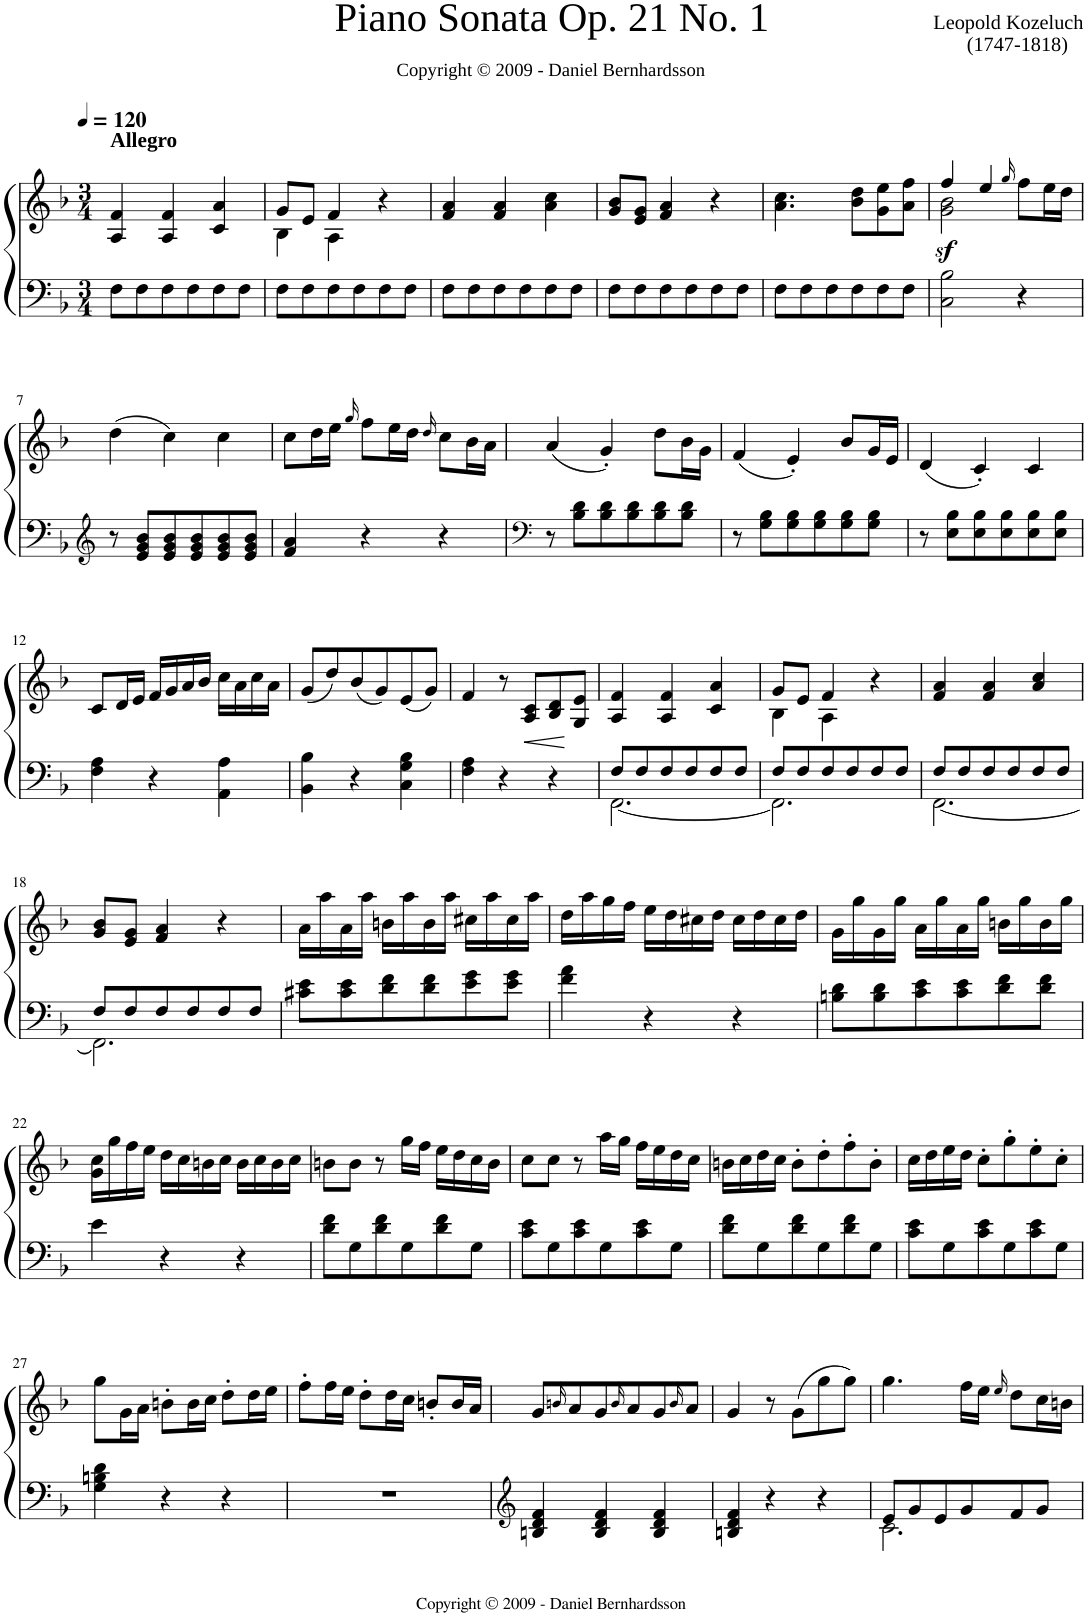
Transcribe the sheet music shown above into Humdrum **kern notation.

**kern	**kern	**dynam
*part1	*part1	*part1
*staff2	*staff1	*staff1/2
*I"Piano	*	*
*I'Pno.	*	*
*clefF4	*clefG2	*
*k[b-]	*k[b-]	*
*F:	*F:	*
*M3/4	*M3/4	*
*MM120	*MM120	*
=1	=1	=1
!	!LO:TX:a:B:t=Allegro	!
8F\L	4A/ 4f/	.
8F\	.	.
8F\	4A/ 4f/	.
8F\	.	.
8F\	4c/ 4a/	.
8F\J	.	.
=2	=2	=2
*	*^	*
8F\L	8g/L	4B-\	.
8F\	8e/J	.	.
8F\	4f/	4A\	.
8F\	.	.	.
8F\	4r	4ryy	.
8F\J	.	.	.
*	*v	*v	*
=3	=3	=3
8F\L	4f/ 4a/	.
8F\	.	.
8F\	4f/ 4a/	.
8F\	.	.
8F\	4a\ 4cc\	.
8F\J	.	.
=4	=4	=4
8F\L	8g/ 8b-/L	.
8F\	8e/ 8g/J	.
8F\	4f/ 4a/	.
8F\	.	.
8F\	4r	.
8F\J	.	.
=5	=5	=5
8F\L	4.a\ 4.cc\	.
8F\	.	.
8F\	.	.
8F\	8b-\ 8dd\L	.
8F\	8g\ 8ee\	.
8F\J	8a\ 8ff\J	.
=6	=6	=6
*	*^	*
!	!	!	!LO:DY:b
2C\ 2B-\	4ff/	2g\ 2b-\	sf
.	4ee/	.	.
.	16qgg/	.	.
4r	8ff\L	4ryy	.
.	16ee\L	.	.
.	16dd\JJ	.	.
*	*v	*v	*
!!LO:LB:g=z
=7	=7	=7
*clefG2	*	*
8r	(4dd\	.
8e/ 8g/ 8b-/L	.	.
8e/ 8g/ 8b-/	4cc\)	.
8e/ 8g/ 8b-/	.	.
8e/ 8g/ 8b-/	4cc\	.
8e/ 8g/ 8b-/J	.	.
=8	=8	=8
4f/ 4a/	8cc\L	.
.	16dd\L	.
.	16ee\JJ	.
.	16qgg/	.
4r	8ff\L	.
.	16ee\L	.
.	16dd\JJ	.
.	16qdd/	.
4r	8cc\L	.
.	16b-\L	.
.	16a\JJ	.
=9	=9	=9
*clefF4	*	*
8r	(4a/	.
8B-\ 8d\L	.	.
8B-\ 8d\	4g'/)	.
8B-\ 8d\	.	.
8B-\ 8d\	8dd\L	.
8B-\ 8d\J	16b-\L	.
.	16g\JJ	.
=10	=10	=10
8r	(4f/	.
8G\ 8B-\L	.	.
8G\ 8B-\	4e'/)	.
8G\ 8B-\	.	.
8G\ 8B-\	8b-/L	.
8G\ 8B-\J	16g/L	.
.	16e/JJ	.
=11	=11	=11
8r	(4d/	.
8E\ 8B-\L	.	.
8E\ 8B-\	4c'/)	.
8E\ 8B-\	.	.
8E\ 8B-\	4c/	.
8E\ 8B-\J	.	.
!!LO:LB:g=z
=12	=12	=12
4F\ 4A\	8c/L	.
.	16d/L	.
.	16e/JJ	.
4r	16f/LL	.
.	16g/	.
.	16a/	.
.	16b-/JJ	.
4AA\ 4A\	16cc\LL	.
.	16a\	.
.	16cc\	.
.	16a\JJ	.
=13	=13	=13
4BB-\ 4B-\	(8g/L	.
.	8dd/)	.
4r	(8b-/	.
.	8g/)	.
4C\ 4G\ 4B-\	(8e/	.
.	8g/J)	.
=14	=14	=14
4F\ 4A\	4f/	.
4r	8r	.
!	!	!LO:HP:b
.	8A/ 8c/L	<
4r	8B-/ 8d/	.
.	8G/ 8e/J	[
=15	=15	=15
*^	*	*
8F/L	[2.FF\	4A/ 4f/	.
8F/	.	.	.
8F/	.	4A/ 4f/	.
8F/	.	.	.
8F/	.	4c/ 4a/	.
8F/J	.	.	.
=16	=16	=16	=16
*	*	*^	*
8F/L	2.FF\]	8g/L	4B-\	.
8F/	.	8e/J	.	.
8F/	.	4f/	4A\	.
8F/	.	.	.	.
8F/	.	4r	4ryy	.
8F/J	.	.	.	.
*	*	*v	*v	*
=17	=17	=17	=17
8F/L	[2.FF\	4f/ 4a/	.
8F/	.	.	.
8F/	.	4f/ 4a/	.
8F/	.	.	.
8F/	.	4a/ 4cc/	.
8F/J	.	.	.
!!LO:LB:g=z
=18	=18	=18	=18
8F/L	2.FF\]	8g/ 8b-/L	.
8F/	.	8e/ 8g/J	.
8F/	.	4f/ 4a/	.
8F/	.	.	.
8F/	.	4r	.
8F/J	.	.	.
*v	*v	*	*
=19	=19	=19
8c#X\ 8e\L	16a\LL	.
.	16aa\	.
8c#\ 8e\	16a\	.
.	16aa\JJ	.
8d\ 8f\	16bn\LL	.
.	16aa\	.
8d\ 8f\	16b\	.
.	16aa\JJ	.
8e\ 8g\	16cc#X\LL	.
.	16aa\	.
8e\ 8g\J	16cc#\	.
.	16aa\JJ	.
=20	=20	=20
4f\ 4a\	16dd\LL	.
.	16aa\	.
.	16gg\	.
.	16ff\JJ	.
4r	16ee\LL	.
.	16dd\	.
.	16cc#X\	.
.	16dd\JJ	.
4r	16cc#\LL	.
.	16dd\	.
.	16cc#\	.
.	16dd\JJ	.
=21	=21	=21
8Bn\ 8d\L	16g\LL	.
.	16gg\	.
8B\ 8d\	16g\	.
.	16gg\JJ	.
8c\ 8e\	16a\LL	.
.	16gg\	.
8c\ 8e\	16a\	.
.	16gg\JJ	.
8d\ 8f\	16bn\LL	.
.	16gg\	.
8d\ 8f\J	16b\	.
.	16gg\JJ	.
!!LO:LB:g=z
=22	=22	=22
4e\	16g\ 16cc\LL	.
.	16gg\	.
.	16ff\	.
.	16ee\JJ	.
4r	16dd\LL	.
.	16cc\	.
.	16bn\	.
.	16cc\JJ	.
4r	16b\LL	.
.	16cc\	.
.	16b\	.
.	16cc\JJ	.
=23	=23	=23
8d\ 8f\L	8bn\L	.
8G\	8b\J	.
8d\ 8f\	8r	.
8G\	16gg\LL	.
.	16ff\JJ	.
8d\ 8f\	16ee\LL	.
.	16dd\	.
8G\J	16cc\	.
.	16b\JJ	.
=24	=24	=24
8c\ 8e\L	8cc\L	.
8G\	8cc\J	.
8c\ 8e\	8r	.
8G\	16aa\LL	.
.	16gg\JJ	.
8c\ 8e\	16ff\LL	.
.	16ee\	.
8G\J	16dd\	.
.	16cc\JJ	.
=25	=25	=25
8d\ 8f\L	16bn\LL	.
.	16cc\	.
8G\	16dd\	.
.	16cc\JJ	.
8d\ 8f\	8b'\L	.
8G\	8dd'\	.
8d\ 8f\	8ff'\	.
8G\J	8b'\J	.
=26	=26	=26
8c\ 8e\L	16cc\LL	.
.	16dd\	.
8G\	16ee\	.
.	16dd\JJ	.
8c\ 8e\	8cc'\L	.
8G\	8gg'\	.
8c\ 8e\	8ee'\	.
8G\J	8cc'\J	.
!!LO:LB:g=z
=27	=27	=27
4G\ 4Bn\ 4d\	8gg\L	.
.	16g\L	.
.	16a\JJ	.
4r	8bn'\L	.
.	16b\L	.
.	16cc\JJ	.
4r	8dd'\L	.
.	16dd\L	.
.	16ee\JJ	.
=28	=28	=28
2.r	8ff'\L	.
.	16ff\L	.
.	16ee\JJ	.
.	8dd'\L	.
.	16dd\L	.
.	16cc\JJ	.
.	8bn'/L	.
.	16b/L	.
.	16a/JJ	.
=29	=29	=29
*clefG2	*	*
4Bn/ 4d/ 4f/	8g/L	.
.	16qbn/	.
.	8a/	.
4B/ 4d/ 4f/	8g/	.
.	16qb/	.
.	8a/	.
4B/ 4d/ 4f/	8g/	.
.	16qb/	.
.	8a/J	.
=30	=30	=30
4Bn/ 4d/ 4f/	4g/	.
4r	8r	.
.	(8g\L	.
4r	8gg\	.
.	8gg\J)	.
=31	=31	=31
*^	*	*
8e/L	2.c\	4.gg\	.
8g/	.	.	.
8e/	.	.	.
8g/	.	16ff\LL	.
.	.	16ee\JJ	.
.	.	16qee/	.
8f/	.	8dd\L	.
8g/J	.	16cc\L	.
.	.	16bn\JJ	.
*v	*v	*	*
=	=	=
*-	*-	*-
